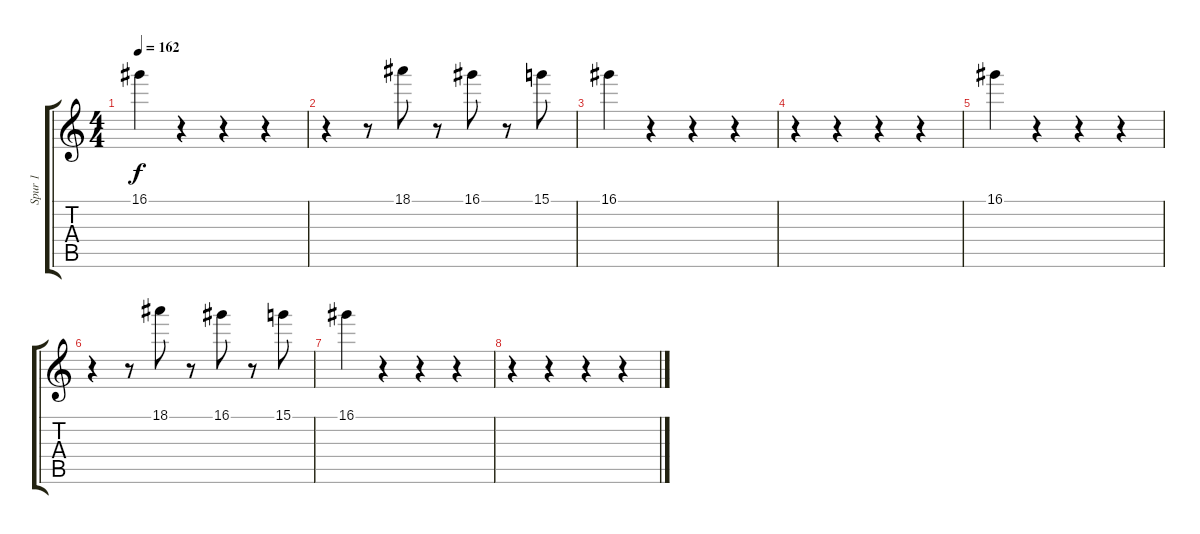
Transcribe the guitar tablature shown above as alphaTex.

\track ("Spur 1" "Spur 1") {instrument distortionguitar}
\staff {score tabs}
\tuning (E4 B3 G3 D3 A2 E2) {hide}
\ts (4 4)
\tempo 162
\clef g2
\ks c
16.1.4{dy f} r.4 r.4 r.4 |
r.4 r.8 18.1.8 r.8 16.1.8 r.8 15.1.8 |
16.1.4 r.4 r.4 r.4 |
r.4 r.4 r.4 r.4 |
16.1.4 r.4 r.4 r.4 |
r.4 r.8 18.1.8 r.8 16.1.8 r.8 15.1.8 |
16.1.4 r.4 r.4 r.4 |
r.4 r.4 r.4 r.4
